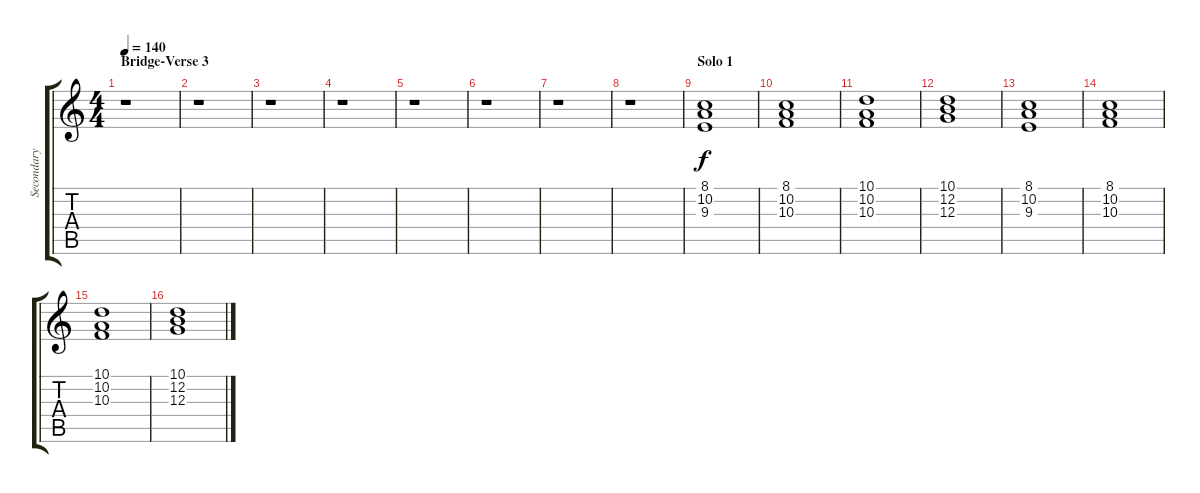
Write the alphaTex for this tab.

\track ("Secondary Keyboards" "Secondary ") {instrument lead2sawtooth}
\staff {score tabs}
\tuning (E4 B3 G3 D3 A2 E2) {hide}
\ts (4 4)
\section ("" "Bridge-Verse 3")
\tempo 140
\clef g2
\ks c
r.1{dy f} |
r.1 |
r.1 |
r.1 |
r.1 |
r.1 |
r.1 |
r.1 |
\section ("" "Solo 1")
(8.1 10.2 9.3).1{volume 9 instrument churchorgan} |
(8.1 10.2 10.3).1 |
(10.1 10.2 10.3).1 |
(10.1 12.2 12.3).1 |
(8.1 10.2 9.3).1 |
(8.1 10.2 10.3).1 |
(10.1 10.2 10.3).1 |
(10.1 12.2 12.3).1
